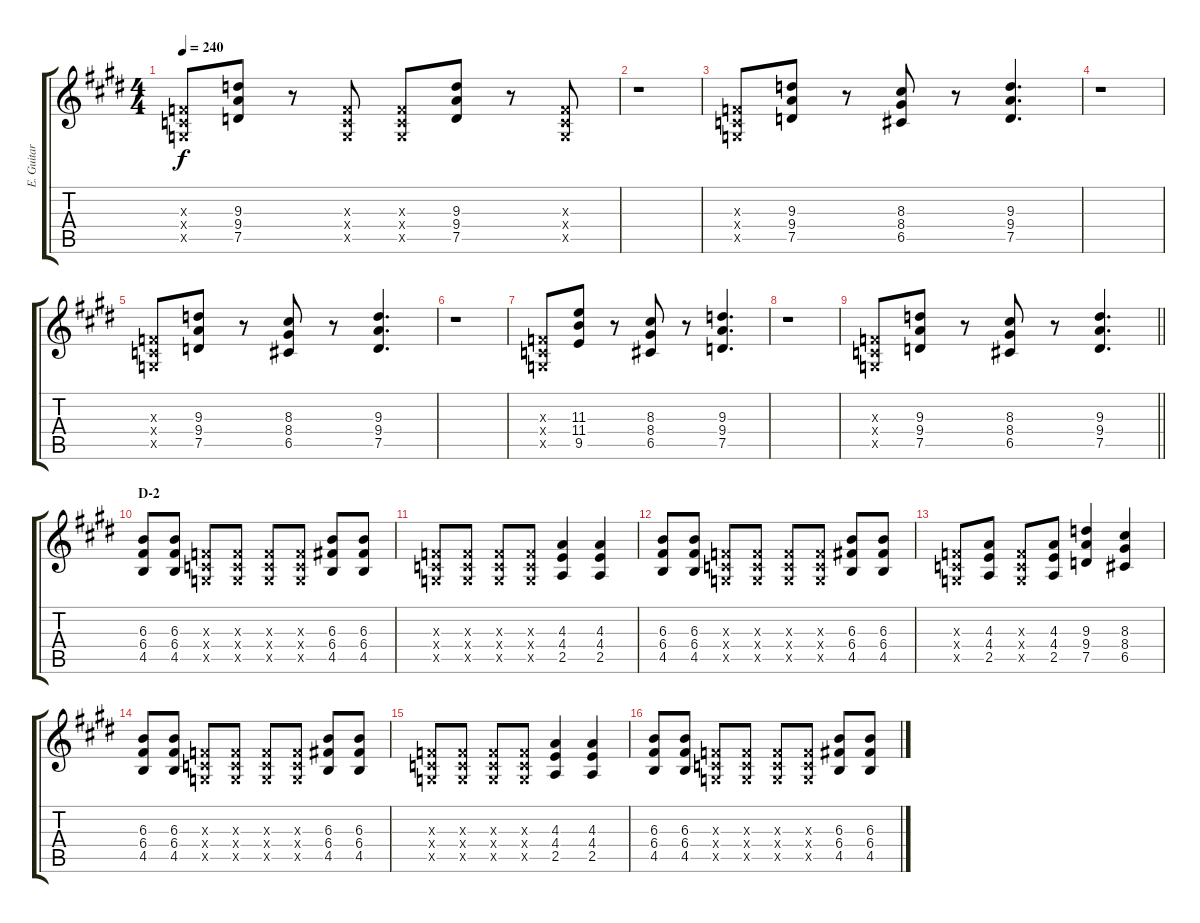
\track ("E. Guitar I" "E. Guitar ") {instrument overdrivenguitar}
\staff {score tabs}
\tuning (D4 A3 F3 C3 G2 C2) {hide}
\ts (4 4)
\tempo 240
\clef g2
\ks e
(0.3{x} 0.4{x} 0.5{x}).8{dy f} (9.3 9.4 7.5).8 r.8 (0.3{x} 0.4{x} 0.5{x}).8 (0.3{x} 0.4{x} 0.5{x}).8 (9.3 9.4 7.5).8 r.8 (0.3{x} 0.4{x} 0.5{x}).8 |
r.1 |
(0.3{x} 0.4{x} 0.5{x}).8 (9.3 9.4 7.5).8 r.8 (8.3 8.4 6.5).8 r.8 (9.3 9.4 7.5).4{d} |
r.1 |
(0.3{x} 0.4{x} 0.5{x}).8 (9.3 9.4 7.5).8 r.8 (8.3 8.4 6.5).8 r.8 (9.3 9.4 7.5).4{d} |
r.1 |
(0.3{x} 0.4{x} 0.5{x}).8 (11.3 11.4 9.5).8 r.8 (8.3 8.4 6.5).8 r.8 (9.3 9.4 7.5).4{d} |
r.1 |
\barLineRight lightlight
(0.3{x} 0.4{x} 0.5{x}).8 (9.3 9.4 7.5).8 r.8 (8.3 8.4 6.5).8 r.8 (9.3 9.4 7.5).4{d} |
\section ("" "D-2")
(6.3 6.4 4.5).8 (6.3 6.4 4.5).8 (0.3{x} 0.4{x} 0.5{x}).8 (0.3{x} 0.4{x} 0.5{x}).8 (0.3{x} 0.4{x} 0.5{x}).8 (0.3{x} 0.4{x} 0.5{x}).8 (6.3 6.4 4.5).8 (6.3 6.4 4.5).8 |
(0.3{x} 0.4{x} 0.5{x}).8 (0.3{x} 0.4{x} 0.5{x}).8 (0.3{x} 0.4{x} 0.5{x}).8 (0.3{x} 0.4{x} 0.5{x}).8 (4.3 4.4 2.5).4 (4.3 4.4 2.5).4 |
(6.3 6.4 4.5).8 (6.3 6.4 4.5).8 (0.3{x} 0.4{x} 0.5{x}).8 (0.3{x} 0.4{x} 0.5{x}).8 (0.3{x} 0.4{x} 0.5{x}).8 (0.3{x} 0.4{x} 0.5{x}).8 (6.3 6.4 4.5).8 (6.3 6.4 4.5).8 |
(0.3{x} 0.4{x} 0.5{x}).8 (4.3 4.4 2.5).8 (0.3{x} 0.4{x} 0.5{x}).8 (4.3 4.4 2.5).8 (9.3 9.4 7.5).4 (8.3 8.4 6.5).4 |
(6.3 6.4 4.5).8 (6.3 6.4 4.5).8 (0.3{x} 0.4{x} 0.5{x}).8 (0.3{x} 0.4{x} 0.5{x}).8 (0.3{x} 0.4{x} 0.5{x}).8 (0.3{x} 0.4{x} 0.5{x}).8 (6.3 6.4 4.5).8 (6.3 6.4 4.5).8 |
(0.3{x} 0.4{x} 0.5{x}).8 (0.3{x} 0.4{x} 0.5{x}).8 (0.3{x} 0.4{x} 0.5{x}).8 (0.3{x} 0.4{x} 0.5{x}).8 (4.3 4.4 2.5).4 (4.3 4.4 2.5).4 |
(6.3 6.4 4.5).8 (6.3 6.4 4.5).8 (0.3{x} 0.4{x} 0.5{x}).8 (0.3{x} 0.4{x} 0.5{x}).8 (0.3{x} 0.4{x} 0.5{x}).8 (0.3{x} 0.4{x} 0.5{x}).8 (6.3 6.4 4.5).8 (6.3 6.4 4.5).8
